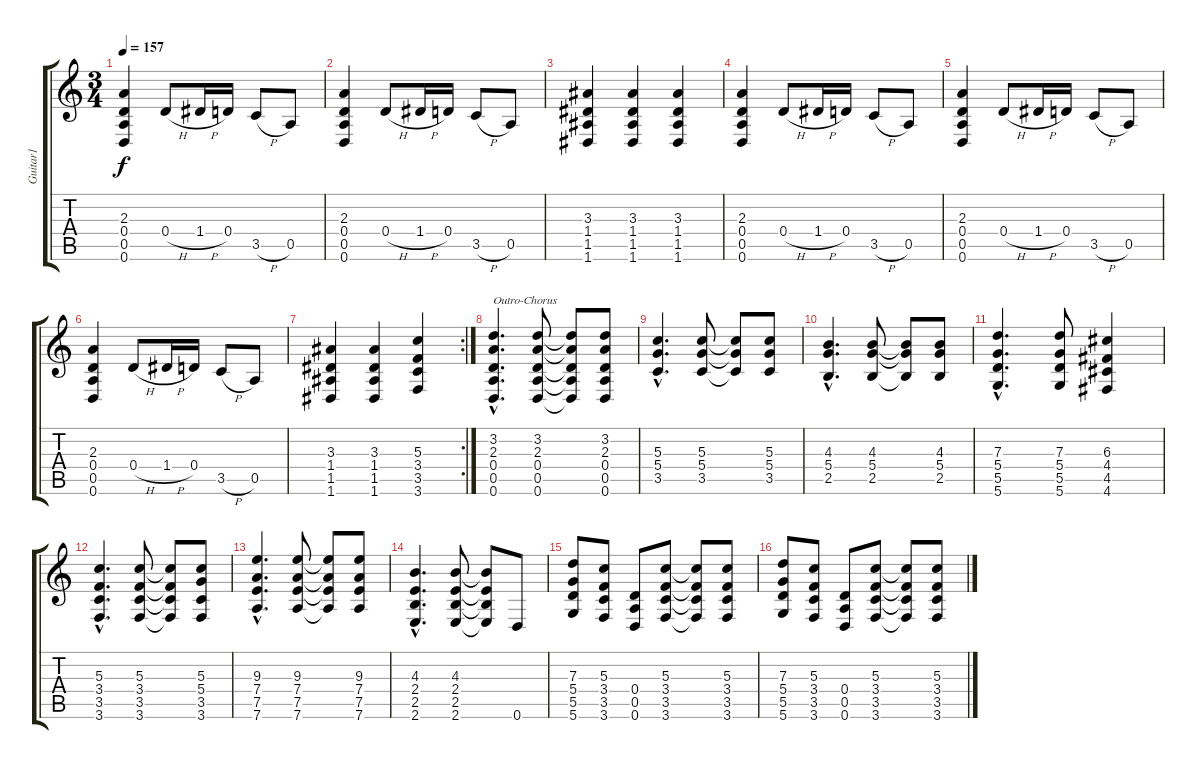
\track ("Guitar1" "Guitar1") {instrument overdrivenguitar}
\staff {score tabs}
\tuning (E4 B3 G3 D3 A2 D2) {hide}
\ts (3 4)
\tempo 157
\clef g2
\ks c
(2.3 0.4 0.5 0.6).4{dy f} 0.4{h}.8 1.4{h}.16 0.4.16 3.5{h}.8 0.5.8 |
(2.3 0.4 0.5 0.6).4 0.4{h}.8 1.4{h}.16 0.4.16 3.5{h}.8 0.5.8 |
(3.3 1.4 1.5 1.6).4 (3.3 1.4 1.5 1.6).4 (3.3 1.4 1.5 1.6).4 |
(2.3 0.4 0.5 0.6).4 0.4{h}.8 1.4{h}.16 0.4.16 3.5{h}.8 0.5.8 |
(2.3 0.4 0.5 0.6).4 0.4{h}.8 1.4{h}.16 0.4.16 3.5{h}.8 0.5.8 |
(2.3 0.4 0.5 0.6).4 0.4{h}.8 1.4{h}.16 0.4.16 3.5{h}.8 0.5.8 |
\rc 2
(3.3 1.4 1.5 1.6).4 (3.3 1.4 1.5 1.6).4 (5.3 3.4 3.5 3.6).4 |
(3.2{hac} 2.3{hac} 0.4{hac} 0.5{hac} 0.6{hac}).4{d txt "Outro-Chorus"} (3.2 2.3 0.4 0.5 0.6).8 (3.2{t} 2.3{t} 0.4{t} 0.5{t} 0.6{t}).8 (3.2 2.3 0.4 0.5 0.6).8 |
(5.3{hac} 5.4{hac} 3.5{hac}).4{d} (5.3 5.4 3.5).8 (5.3{t} 5.4{t} 3.5{t}).8 (5.3 5.4 3.5).8 |
(4.3{hac} 5.4{hac} 2.5{hac}).4{d} (4.3 5.4 2.5).8 (4.3{t} 5.4{t} 2.5{t}).8 (4.3 5.4 2.5).8 |
(7.3{hac} 5.4{hac} 5.5{hac} 5.6{hac}).4{d} (7.3 5.4 5.5 5.6).8 (6.3 4.4 4.5 4.6).4 |
(5.3{hac} 3.4{hac} 3.5{hac} 3.6{hac}).4{d} (5.3 3.4 3.5 3.6).8 (5.3{t} 3.4{t} 3.5{t} 3.6{t}).8 (5.3 5.4 3.5 3.6).8 |
(9.3{hac} 7.4{hac} 7.5{hac} 7.6{hac}).4{d} (9.3 7.4 7.5 7.6).8 (9.3{t} 7.4{t} 7.5{t} 7.6{t}).8 (9.3 7.4 7.5 7.6).8 |
(4.3{hac} 2.4{hac} 2.5{hac} 2.6{hac}).4{d} (4.3 2.4 2.5 2.6).8 (4.3{t} 2.4{t} 2.5{t} 2.6{t}).8 0.6.8 |
(7.3 5.4 5.5 5.6).8 (5.3 3.4 3.5 3.6).8 (0.4 0.5 0.6).8 (5.3 3.4 3.5 3.6).8 (5.3{t} 3.4{t} 3.5{t} 3.6{t}).8 (5.3 3.4 3.5 3.6).8 |
(7.3 5.4 5.5 5.6).8 (5.3 3.4 3.5 3.6).8 (0.4 0.5 0.6).8 (5.3 3.4 3.5 3.6).8 (5.3{t} 3.4{t} 3.5{t} 3.6{t}).8 (5.3 3.4 3.5 3.6).8
